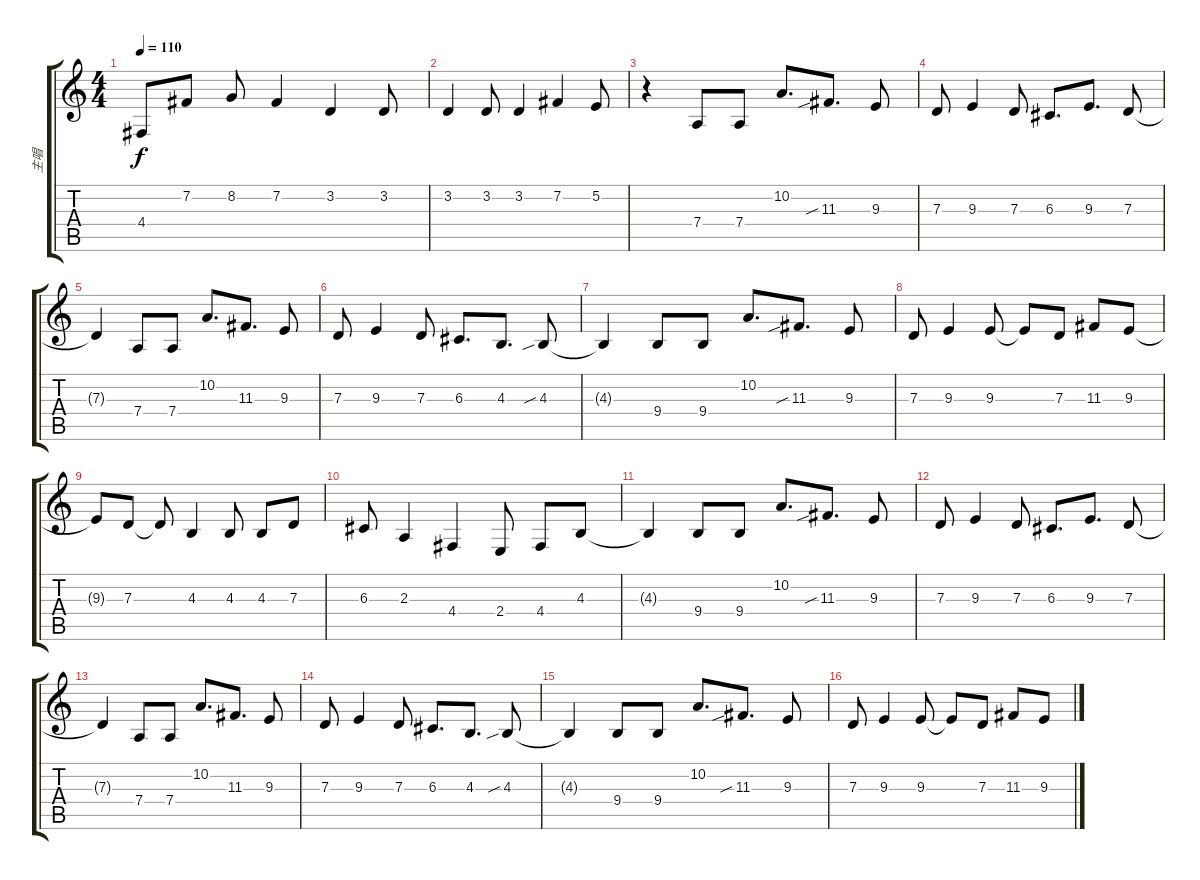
\track ("主唱" "主唱") {instrument harmonica}
\staff {score tabs}
\tuning (E4 B3 G3 D3 A2 E2) {hide}
\ts (4 4)
\tempo 110
\clef g2
\ks c
4.4.8{dy f} 7.2.8 8.2.8 7.2.4 3.2.4 3.2.8 |
3.2.4 3.2.8 3.2.4 7.2.4 5.2.8 |
r.4 7.4.8 7.4.8 10.2.8{d} 11.3{sib}.8{d} 9.3.8 |
7.3.8 9.3.4 7.3.8 6.3.8{d} 9.3.8{d} 7.3.8 |
7.3{t}.4 7.4.8 7.4.8 10.2.8{d} 11.3.8{d} 9.3.8 |
7.3.8 9.3.4 7.3.8 6.3.8{d} 4.3.8{d} 4.3{sib}.8 |
4.3{t}.4 9.4.8 9.4.8 10.2.8{d} 11.3{sib}.8{d} 9.3.8 |
7.3.8 9.3.4 9.3.8 9.3{t}.8 7.3.8 11.3.8 9.3.8 |
9.3{t}.8 7.3.8 7.3{t}.8 4.3.4 4.3.8 4.3.8 7.3.8 |
6.3.8 2.3.4 4.4.4 2.4.8 4.4.8 4.3.8 |
4.3{t}.4 9.4.8 9.4.8 10.2.8{d} 11.3{sib}.8{d} 9.3.8 |
7.3.8 9.3.4 7.3.8 6.3.8{d} 9.3.8{d} 7.3.8 |
7.3{t}.4 7.4.8 7.4.8 10.2.8{d} 11.3.8{d} 9.3.8 |
7.3.8 9.3.4 7.3.8 6.3.8{d} 4.3.8{d} 4.3{sib}.8 |
4.3{t}.4 9.4.8 9.4.8 10.2.8{d} 11.3{sib}.8{d} 9.3.8 |
7.3.8 9.3.4 9.3.8 9.3{t}.8 7.3.8 11.3.8 9.3.8
